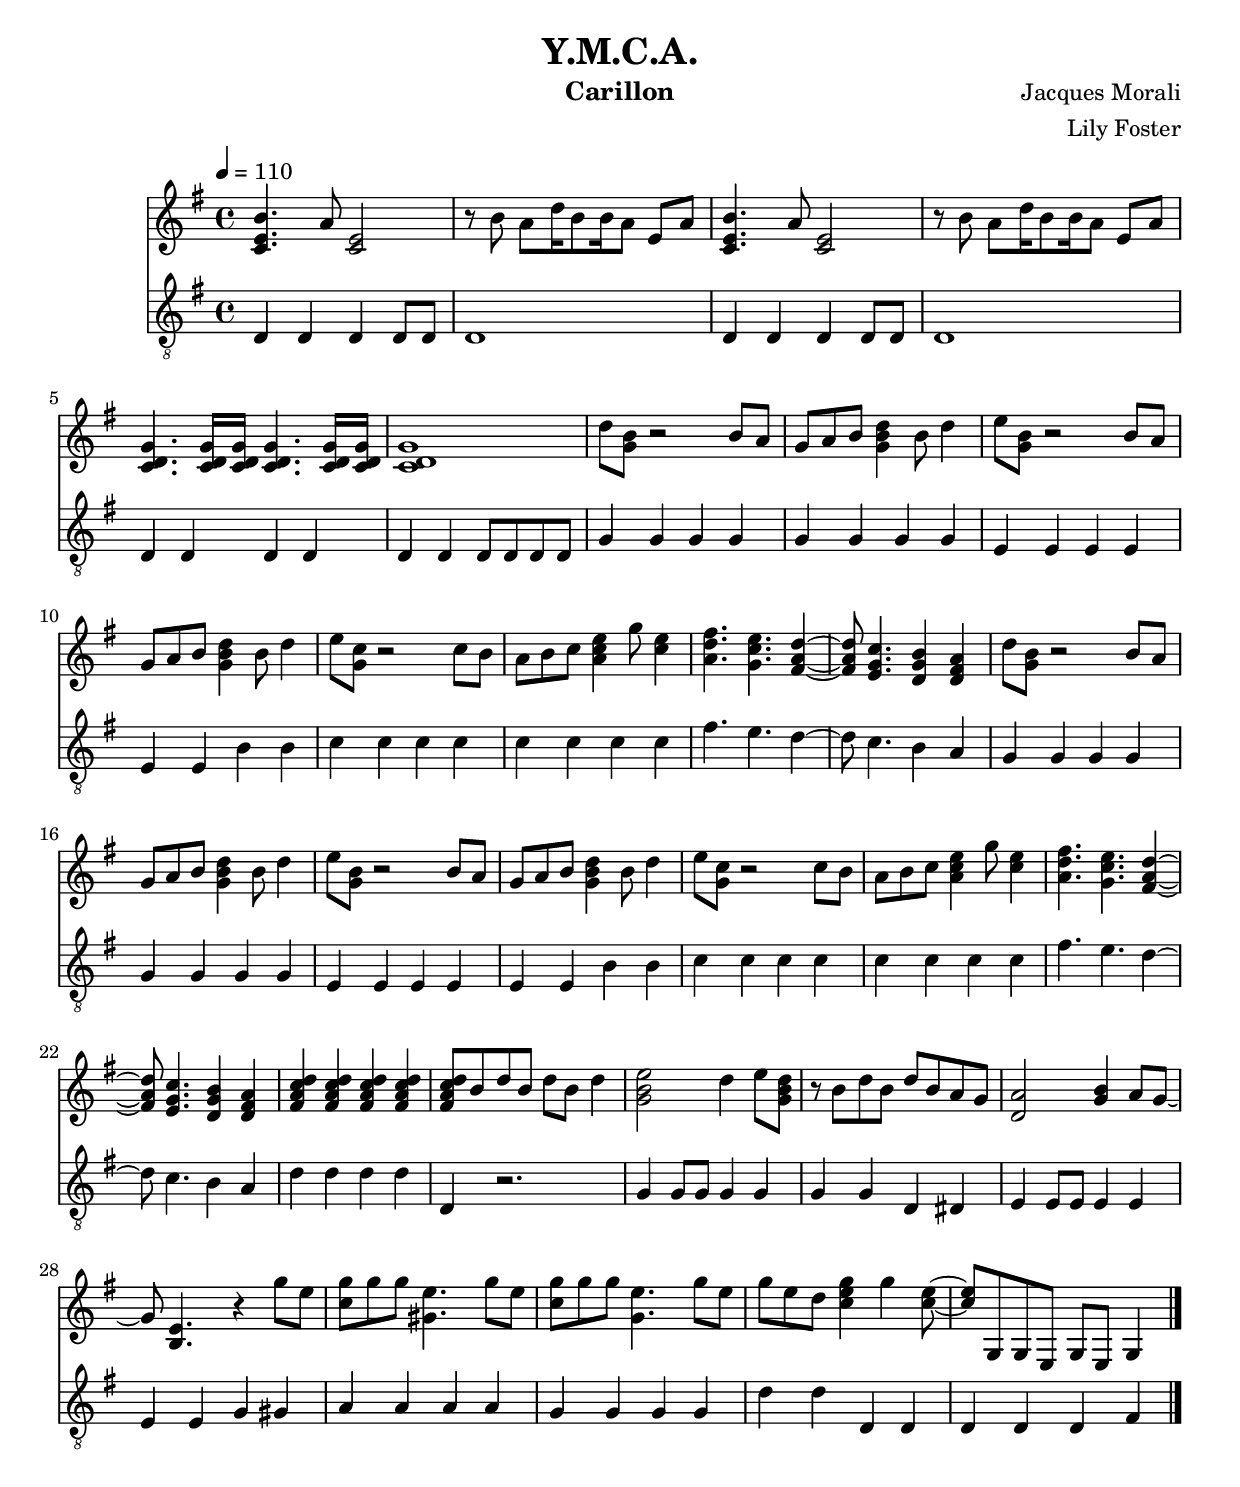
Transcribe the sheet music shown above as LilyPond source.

\version "2.22.1"

\header {
  title = "Y.M.C.A."
  instrument = "Carillon"
  composer = "Jacques Morali"
  arranger = "Lily Foster"
}

main_tempo = \tempo 4 = 110
main_key = \key g \major
main_time = \time 4/4

melody = \relative c' {
  % intro
  <c e b'>4. a'8 <c, e>2
  r8 b' a d16 b8 b16 a8 e a
  <c, e b'>4. a'8 <c, e>2
  r8 b' a d16 b8 b16 a8 e a

  <c, d g>4. <c d g>16 <c d g>16 <c d g>4. <c d g>16 <c d g>16
  <c d g>1

  % verse 1
  d'8 <g, b> r2 b8 a
  g8 a b <g b d>4 b8 d4
  e8 <g, b> r2 b8 a
  g8 a b <g b d>4 b8 d4

  e8 <g, c> r2 c8 b
  a8 b c <a c e>4 g'8 <c, e>4
  <a d fis>4. <g c e> <fis a d>4~
  <fis a d>8 <e g c>4. <d g b>4 <d fis a>

  % verse 2
  d'8 <g, b> r2 b8 a
  g8 a b <g b d>4 b8 d4
  e8 <g, b> r2 b8 a
  g8 a b <g b d>4 b8 d4

  e8 <g, c> r2 c8 b
  a8 b c <a c e>4 g'8 <c, e>4
  <a d fis>4. <g c e> <fis a d>4~
  <fis a d>8 <e g c>4. <d g b>4 <d fis a>

  <fis a c d>4 <fis a c d> <fis a c d> <fis a c d>
  <fis a c d>8 b d b d b d4

  % chorus
  <g, b e>2 d'4 e8 <g, b d>
  r8 b d b d b a g
  <d a'>2 <g b>4 a8 g~
  g8 <b, e>4. r4 g''8 e

  <c g'>8 g' g <gis, e'>4. g'8 e
  <c g'>8 g' g <g, e'>4. g'8 e
  g8 e d <c e g>4 g' <c, e>8~
  <c e>8 g, g e g e g4

  \bar "|."
}

bass = \relative c {
  % intro
  d4 d d d8 d
  d1
  d4 d d d8 d
  d1

  d4 d d d
  d4 d d8 d d d

  % verse 1
  g4 g g g
  g4 g g g
  e4 e e e
  e4 e b' b

  c4 c c c
  c4 c c c
  fis4. e d4~
  d8 c4. b4 a

  % verse 2
  g4 g g g
  g4 g g g
  e4 e e e
  e4 e b' b

  c4 c c c
  c4 c c c
  fis4. e d4~
  d8 c4. b4 a

  d4 d d d
  d,4 r2.

  % chorus
  g4 g8 g g4 g
  g4 g d dis
  e4 e8 e e4 e
  e4 e g gis

  a4 a a a
  g4 g g g
  d'4 d d, d
  d4 d d fis

  \bar "|."
}

keys = \new Staff {
  \clef "treble"

  \main_tempo
  \main_key
  \main_time

  \melody
}

pedals = \new Staff {
  \clef "treble_8"

  \main_tempo
  \main_key
  \main_time

  \bass
}

\score {
  <<
    \keys
    \pedals
  >>

  \layout {}
}

\score {
  \unfoldRepeats
  <<
    \keys
    \pedals
  >>

  \midi {}
}
